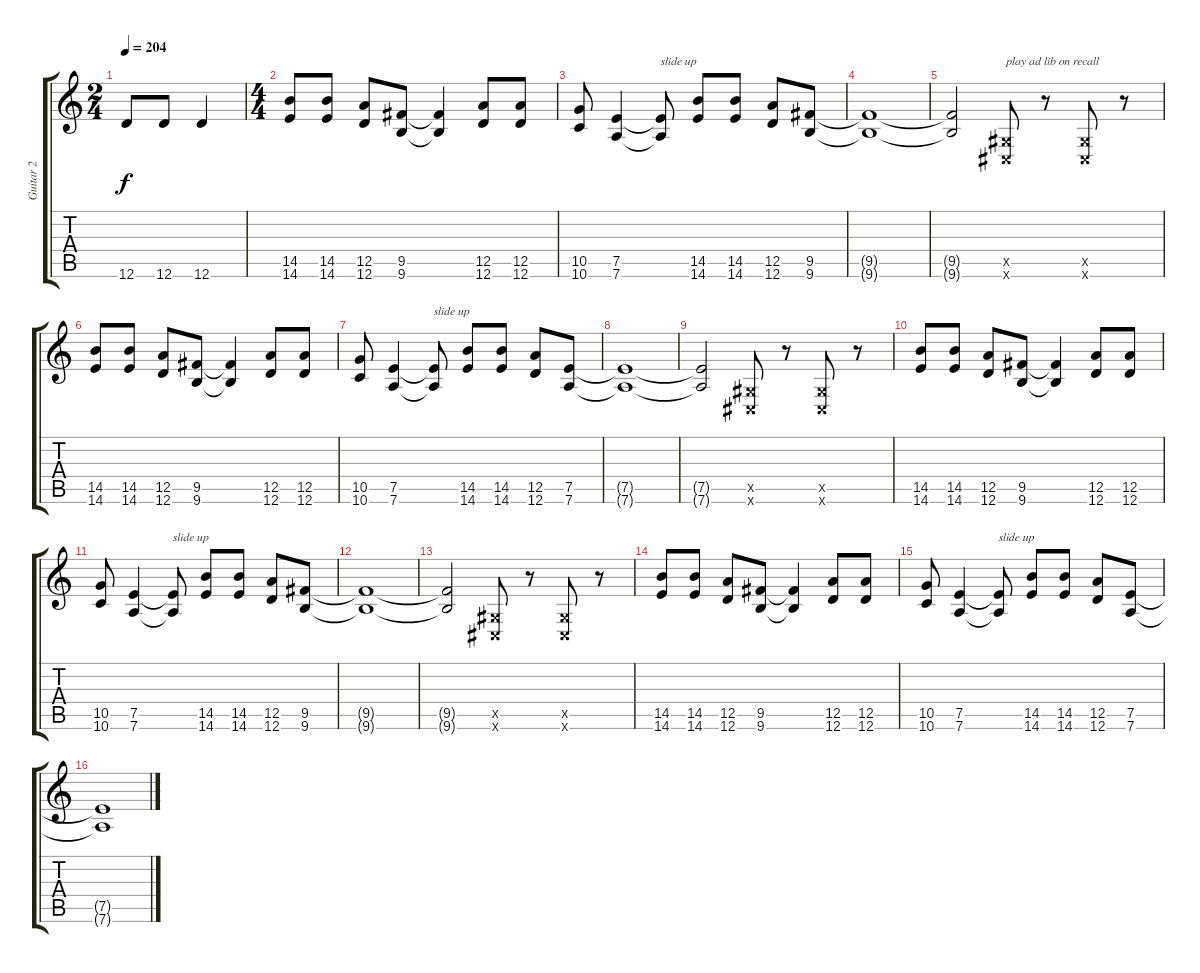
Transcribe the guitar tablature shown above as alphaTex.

\track ("Guitar 2" "Guitar 2") {instrument overdrivenguitar}
\staff {score tabs}
\tuning (E4 B3 G3 D3 A2 D2) {hide}
\ts (2 4)
\tempo 204
\clef g2
\ks c
12.6.8{dy f instrument overdrivenguitar} 12.6.8 12.6.4 |
\ts (4 4)
(14.5 14.6).8 (14.5 14.6).8 (12.5 12.6).8 (9.5 9.6).8 (9.5{t} 9.6{t}).4 (12.5 12.6).8 (12.5 12.6).8 |
(10.5 10.6).8 (7.5 7.6).4 (7.5{t} 7.6{t}).8{txt "slide up"} (14.5 14.6).8 (14.5 14.6).8 (12.5 12.6).8 (9.5 9.6).8 |
(9.5{t} 9.6{t}).1 |
(9.5{t} 9.6{t}).2 (-1.5{x} -1.6{x}).8{txt "play ad lib on recall"} r.8 (-1.5{x} -1.6{x}).8 r.8 |
(14.5 14.6).8 (14.5 14.6).8 (12.5 12.6).8 (9.5 9.6).8 (9.5{t} 9.6{t}).4 (12.5 12.6).8 (12.5 12.6).8 |
(10.5 10.6).8 (7.5 7.6).4 (7.5{t} 7.6{t}).8{txt "slide up"} (14.5 14.6).8 (14.5 14.6).8 (12.5 12.6).8 (7.5 7.6).8 |
(7.5{t} 7.6{t}).1 |
(7.5{t} 7.6{t}).2 (-1.5{x} -1.6{x}).8 r.8 (-1.5{x} -1.6{x}).8 r.8 |
(14.5 14.6).8 (14.5 14.6).8 (12.5 12.6).8 (9.5 9.6).8 (9.5{t} 9.6{t}).4 (12.5 12.6).8 (12.5 12.6).8 |
(10.5 10.6).8 (7.5 7.6).4 (7.5{t} 7.6{t}).8{txt "slide up"} (14.5 14.6).8 (14.5 14.6).8 (12.5 12.6).8 (9.5 9.6).8 |
(9.5{t} 9.6{t}).1 |
(9.5{t} 9.6{t}).2 (-1.5{x} -1.6{x}).8 r.8 (-1.5{x} -1.6{x}).8 r.8 |
(14.5 14.6).8 (14.5 14.6).8 (12.5 12.6).8 (9.5 9.6).8 (9.5{t} 9.6{t}).4 (12.5 12.6).8 (12.5 12.6).8 |
(10.5 10.6).8 (7.5 7.6).4 (7.5{t} 7.6{t}).8{txt "slide up"} (14.5 14.6).8 (14.5 14.6).8 (12.5 12.6).8 (7.5 7.6).8 |
(7.5{t} 7.6{t}).1
